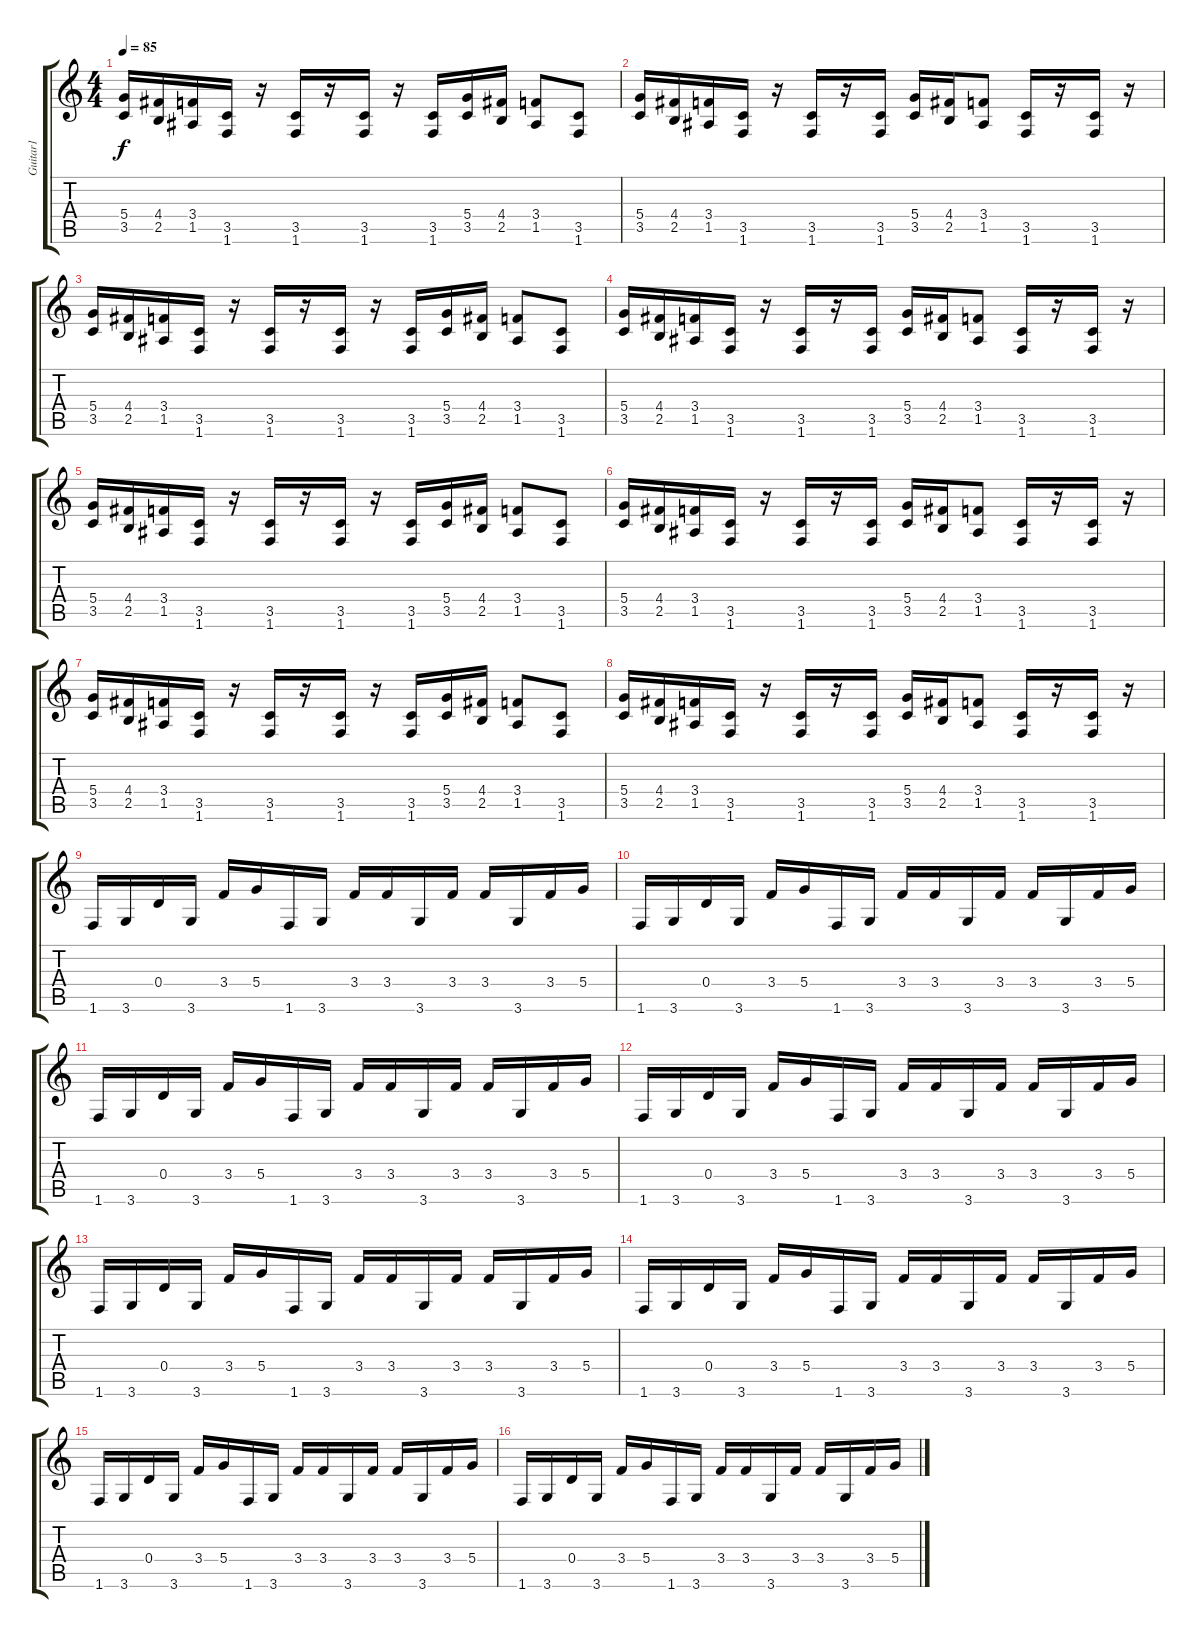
\track ("Guitar1" "Guitar1") {instrument overdrivenguitar}
\staff {score tabs}
\tuning (E4 B3 G3 D3 A2 E2) {hide}
\ts (4 4)
\tempo 85
\clef g2
\ks c
(5.4 3.5).16{dy f} (4.4 2.5).16 (3.4 1.5).16 (3.5 1.6).16 r.16 (3.5 1.6).16 r.16 (3.5 1.6).16 r.16 (3.5 1.6).16 (5.4 3.5).16 (4.4 2.5).16 (3.4 1.5).8 (3.5 1.6).8 |
(5.4 3.5).16 (4.4 2.5).16 (3.4 1.5).16 (3.5 1.6).16 r.16 (3.5 1.6).16 r.16 (3.5 1.6).16 (5.4 3.5).16 (4.4 2.5).16 (3.4 1.5).8 (3.5 1.6).16 r.16 (3.5 1.6).16 r.16 |
(5.4 3.5).16 (4.4 2.5).16 (3.4 1.5).16 (3.5 1.6).16 r.16 (3.5 1.6).16 r.16 (3.5 1.6).16 r.16 (3.5 1.6).16 (5.4 3.5).16 (4.4 2.5).16 (3.4 1.5).8 (3.5 1.6).8 |
(5.4 3.5).16 (4.4 2.5).16 (3.4 1.5).16 (3.5 1.6).16 r.16 (3.5 1.6).16 r.16 (3.5 1.6).16 (5.4 3.5).16 (4.4 2.5).16 (3.4 1.5).8 (3.5 1.6).16 r.16 (3.5 1.6).16 r.16 |
(5.4 3.5).16 (4.4 2.5).16 (3.4 1.5).16 (3.5 1.6).16 r.16 (3.5 1.6).16 r.16 (3.5 1.6).16 r.16 (3.5 1.6).16 (5.4 3.5).16 (4.4 2.5).16 (3.4 1.5).8 (3.5 1.6).8 |
(5.4 3.5).16 (4.4 2.5).16 (3.4 1.5).16 (3.5 1.6).16 r.16 (3.5 1.6).16 r.16 (3.5 1.6).16 (5.4 3.5).16 (4.4 2.5).16 (3.4 1.5).8 (3.5 1.6).16 r.16 (3.5 1.6).16 r.16 |
(5.4 3.5).16 (4.4 2.5).16 (3.4 1.5).16 (3.5 1.6).16 r.16 (3.5 1.6).16 r.16 (3.5 1.6).16 r.16 (3.5 1.6).16 (5.4 3.5).16 (4.4 2.5).16 (3.4 1.5).8 (3.5 1.6).8 |
(5.4 3.5).16 (4.4 2.5).16 (3.4 1.5).16 (3.5 1.6).16 r.16 (3.5 1.6).16 r.16 (3.5 1.6).16 (5.4 3.5).16 (4.4 2.5).16 (3.4 1.5).8 (3.5 1.6).16 r.16 (3.5 1.6).16 r.16 |
1.6.16 3.6.16 0.4.16 3.6.16 3.4.16 5.4.16 1.6.16 3.6.16 3.4.16 3.4.16 3.6.16 3.4.16 3.4.16 3.6.16 3.4.16 5.4.16 |
1.6.16 3.6.16 0.4.16 3.6.16 3.4.16 5.4.16 1.6.16 3.6.16 3.4.16 3.4.16 3.6.16 3.4.16 3.4.16 3.6.16 3.4.16 5.4.16 |
1.6.16 3.6.16 0.4.16 3.6.16 3.4.16 5.4.16 1.6.16 3.6.16 3.4.16 3.4.16 3.6.16 3.4.16 3.4.16 3.6.16 3.4.16 5.4.16 |
1.6.16 3.6.16 0.4.16 3.6.16 3.4.16 5.4.16 1.6.16 3.6.16 3.4.16 3.4.16 3.6.16 3.4.16 3.4.16 3.6.16 3.4.16 5.4.16 |
1.6.16 3.6.16 0.4.16 3.6.16 3.4.16 5.4.16 1.6.16 3.6.16 3.4.16 3.4.16 3.6.16 3.4.16 3.4.16 3.6.16 3.4.16 5.4.16 |
1.6.16 3.6.16 0.4.16 3.6.16 3.4.16 5.4.16 1.6.16 3.6.16 3.4.16 3.4.16 3.6.16 3.4.16 3.4.16 3.6.16 3.4.16 5.4.16 |
1.6.16 3.6.16 0.4.16 3.6.16 3.4.16 5.4.16 1.6.16 3.6.16 3.4.16 3.4.16 3.6.16 3.4.16 3.4.16 3.6.16 3.4.16 5.4.16 |
1.6.16 3.6.16 0.4.16 3.6.16 3.4.16 5.4.16 1.6.16 3.6.16 3.4.16 3.4.16 3.6.16 3.4.16 3.4.16 3.6.16 3.4.16 5.4.16
